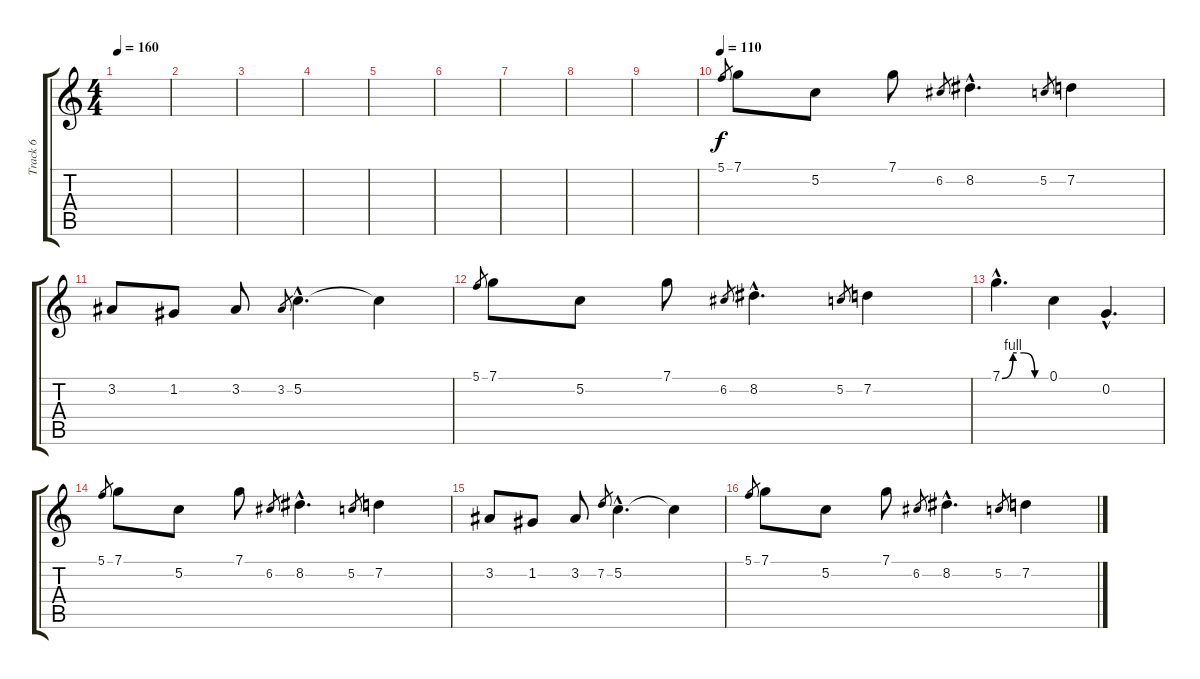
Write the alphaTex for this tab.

\track ("Track 6" "Track 6") {instrument acousticguitarnylon}
\staff {score tabs}
\tuning (C4 G3 Eb3 Bb2 F2 C2) {hide}
\ts (4 4)
\tempo 160
\clef g2
\ks c
|
|
|
|
|
|
|
|
|
\tempo 110
5.1.8{gr} 7.1.8 5.2.8 7.1.8 6.2.8{gr} 8.2{hac}.4{d} 5.2.8{gr} 7.2.4 |
3.2.8 1.2.8 3.2.8 3.2.8{gr} 5.2{hac}.4{d} 5.2{t}.4 |
5.1.8{gr} 7.1.8 5.2.8 7.1.8 6.2.8{gr} 8.2{hac}.4{d} 5.2.8{gr} 7.2.4 |
7.1{be (custom 0 0 15 4 30 4 45 0 60 0) hac}.4{d} 0.1.4 0.2{hac}.4{d} |
5.1.8{gr} 7.1.8 5.2.8 7.1.8 6.2.8{gr} 8.2{hac}.4{d} 5.2.8{gr} 7.2.4 |
3.2.8 1.2.8 3.2.8 7.2.8{gr} 5.2{hac}.4{d} 5.2{t}.4 |
5.1.8{gr} 7.1.8 5.2.8 7.1.8 6.2.8{gr} 8.2{hac}.4{d} 5.2.8{gr} 7.2.4
